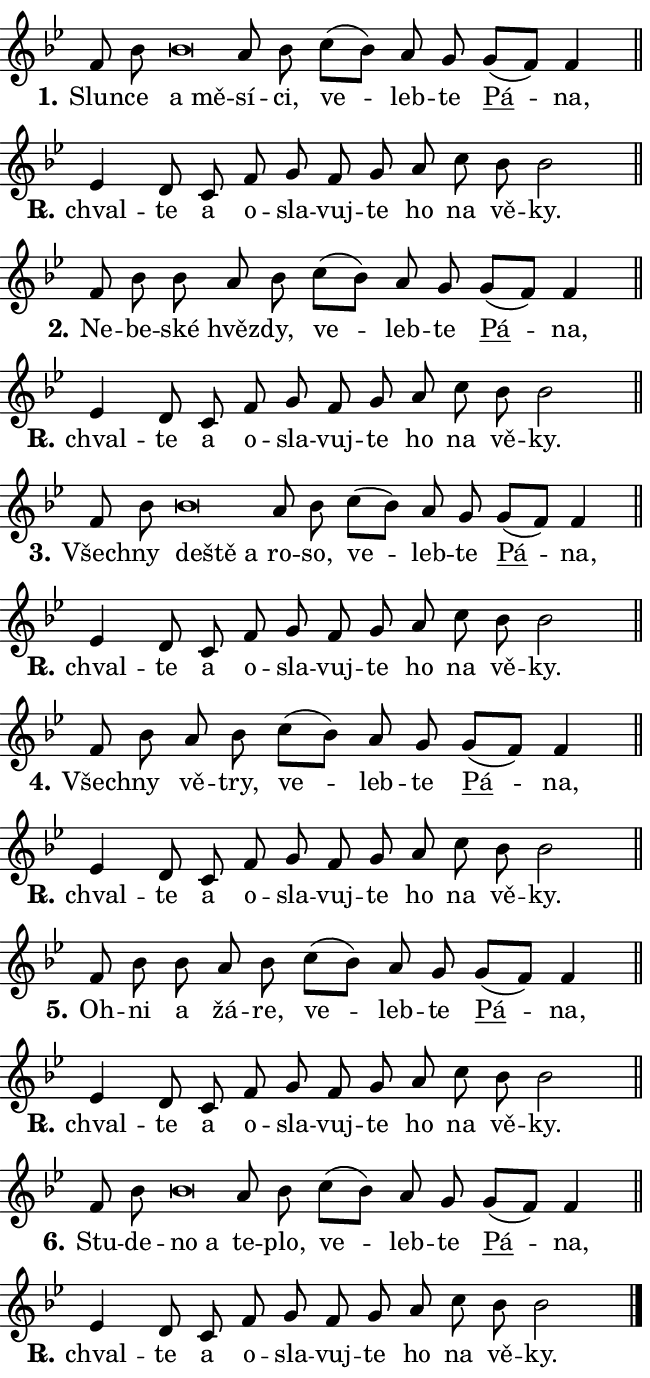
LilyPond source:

\version "2.24.0"
\header { tagline = "" }
\paper {
  indent = 0\cm
  top-margin = 0\cm
  right-margin = 0.13\cm % to fit lyric hyphens
  bottom-margin = 0\cm
  left-margin = 0\cm
  paper-width = 11\cm
  page-breaking = #ly:one-page-breaking
  system-system-spacing.basic-distance = #11
  score-system-spacing.basic-distance = #11
  ragged-last = ##f
}


%% Author: Thomas Morley
%% https://lists.gnu.org/archive/html/lilypond-user/2020-05/msg00002.html
#(define (line-position grob)
"Returns position of @var[grob} in current system:
   @code{'start}, if at first time-step
   @code{'end}, if at last time-step
   @code{'middle} otherwise
"
  (let* ((col (ly:item-get-column grob))
         (ln (ly:grob-object col 'left-neighbor))
         (rn (ly:grob-object col 'right-neighbor))
         (col-to-check-left (if (ly:grob? ln) ln col))
         (col-to-check-right (if (ly:grob? rn) rn col))
         (break-dir-left
           (and
             (ly:grob-property col-to-check-left 'non-musical #f)
             (ly:item-break-dir col-to-check-left)))
         (break-dir-right
           (and
             (ly:grob-property col-to-check-right 'non-musical #f)
             (ly:item-break-dir col-to-check-right))))
        (cond ((eqv? 1 break-dir-left) 'start)
              ((eqv? -1 break-dir-right) 'end)
              (else 'middle))))

#(define (tranparent-at-line-position vctor)
  (lambda (grob)
  "Relying on @code{line-position} select the relevant enry from @var{vctor}.
Used to determine transparency,"
    (case (line-position grob)
      ((end) (not (vector-ref vctor 0)))
      ((middle) (not (vector-ref vctor 1)))
      ((start) (not (vector-ref vctor 2))))))

noteHeadBreakVisibility =
#(define-music-function (break-visibility)(vector?)
"Makes @code{NoteHead}s transparent relying on @var{break-visibility}"
#{
  \override NoteHead.transparent =
    #(tranparent-at-line-position break-visibility)
#})

#(define delete-ledgers-for-transparent-note-heads
  (lambda (grob)
    "Reads whether a @code{NoteHead} is transparent.
If so this @code{NoteHead} is removed from @code{'note-heads} from
@var{grob}, which is supposed to be @code{LedgerLineSpanner}.
As a result ledgers are not printed for this @code{NoteHead}"
    (let* ((nhds-array (ly:grob-object grob 'note-heads))
           (nhds-list
             (if (ly:grob-array? nhds-array)
                 (ly:grob-array->list nhds-array)
                 '()))
           ;; Relies on the transparent-property being done before
           ;; Staff.LedgerLineSpanner.after-line-breaking is executed.
           ;; This is fragile ...
           (to-keep
             (remove
               (lambda (nhd)
                 (ly:grob-property nhd 'transparent #f))
               nhds-list)))
      ;; TODO find a better method to iterate over grob-arrays, similiar
      ;; to filter/remove etc for lists
      ;; For now rebuilt from scratch
      (set! (ly:grob-object grob 'note-heads)  '())
      (for-each
        (lambda (nhd)
          (ly:pointer-group-interface::add-grob grob 'note-heads nhd))
        to-keep))))

squashNotes = {
  \override NoteHead.X-extent = #'(-0.2 . 0.2)
  \override NoteHead.Y-extent = #'(-0.75 . 0)
  \override NoteHead.stencil =
    #(lambda (grob)
       (let ((pos (ly:grob-property grob 'staff-position)))
         (begin
           (if (< pos -7) (display "ERROR: Lower brevis then expected\n") (display ""))
           (if (<= pos -6) ly:text-interface::print ly:note-head::print))))
}
unSquashNotes = {
  \revert NoteHead.X-extent
  \revert NoteHead.Y-extent
  \revert NoteHead.stencil
}

hideNotes = \noteHeadBreakVisibility #begin-of-line-visible
unHideNotes = \noteHeadBreakVisibility #all-visible

% work-around for resetting accidentals
% https://lilypond.org/doc/v2.23/Documentation/notation/displaying-rhythms#unmetered-music
cadenzaMeasure = {
  \cadenzaOff
  \partial 1024 s1024
  \cadenzaOn
}

#(define-markup-command (accent layout props text) (markup?)
  "Underline accented syllable"
  (interpret-markup layout props
    #{\markup \override #'(offset . 4.3) \underline { #text }#}))

responsum = \markup \concat {
  "R" \hspace #-1.05 \path #0.1 #'((moveto 0 0.07) (lineto 0.9 0.8)) \hspace #0.05 "."
}

spaceSize = #0.6828661417322834 % exact space size for TeX Gyre Schola

\layout {
  \context {
    \Staff
    \remove "Time_signature_engraver"
    \override LedgerLineSpanner.after-line-breaking = #delete-ledgers-for-transparent-note-heads
  }
  \context {
    \Lyrics {
      \override LyricSpace.minimum-distance = \spaceSize
      \override LyricText.font-name = #"TeX Gyre Schola"
      \override LyricText.font-size = 1
      \override StanzaNumber.font-name = #"TeX Gyre Schola Bold"
      \override StanzaNumber.font-size = 1
    }
  }
  \context {
    \Score 
    \override NoteHead.text =
      #(lambda (grob) 
        (let ((pos (ly:grob-property grob 'staff-position)))
          #{\markup {
            \combine
              \halign #-0.55 \raise #(if (= pos -6) 0 0.5) \override #'(thickness . 2) \draw-line #'(3.2 . 0)
              \musicglyph "noteheads.sM1"
          }#}))
  }
}

% magnetic-lyrics.ily
%
%   written by
%     Jean Abou Samra <jean@abou-samra.fr>
%     Werner Lemberg <wl@gnu.org>
%
%   adapted by
%     Jiri Hon <jiri.hon@gmail.com>
%
% Version 2022-Apr-15

% https://www.mail-archive.com/lilypond-user@gnu.org/msg149350.html

#(define (Left_hyphen_pointer_engraver context)
   "Collect syllable-hyphen-syllable occurrences in lyrics and store
them in properties.  This engraver only looks to the left.  For
example, if the lyrics input is @code{foo -- bar}, it does the
following.

@itemize @bullet
@item
Set the @code{text} property of the @code{LyricHyphen} grob between
@q{foo} and @q{bar} to @code{foo}.

@item
Set the @code{left-hyphen} property of the @code{LyricText} grob with
text @q{foo} to the @code{LyricHyphen} grob between @q{foo} and
@q{bar}.
@end itemize

Use this auxiliary engraver in combination with the
@code{lyric-@/text::@/apply-@/magnetic-@/offset!} hook."
   (let ((hyphen #f)
         (text #f))
     (make-engraver
      (acknowledgers
       ((lyric-syllable-interface engraver grob source-engraver)
        (set! text grob)))
      (end-acknowledgers
       ((lyric-hyphen-interface engraver grob source-engraver)
        ;(when (not (grob::has-interface grob 'lyric-space-interface))
          (set! hyphen grob)));)
      ((stop-translation-timestep engraver)
       (when (and text hyphen)
         (ly:grob-set-object! text 'left-hyphen hyphen))
       (set! text #f)
       (set! hyphen #f)))))

#(define (lyric-text::apply-magnetic-offset! grob)
   "If the space between two syllables is less than the value in
property @code{LyricText@/.details@/.squash-threshold}, move the right
syllable to the left so that it gets concatenated with the left
syllable.

Use this function as a hook for
@code{LyricText@/.after-@/line-@/breaking} if the
@code{Left_@/hyphen_@/pointer_@/engraver} is active."
   (let ((hyphen (ly:grob-object grob 'left-hyphen #f)))
     (when hyphen
       (let ((left-text (ly:spanner-bound hyphen LEFT)))
         (when (grob::has-interface left-text 'lyric-syllable-interface)
           (let* ((common (ly:grob-common-refpoint grob left-text X))
                  (this-x-ext (ly:grob-extent grob common X))
                  (left-x-ext
                   (begin
                     ;; Trigger magnetism for left-text.
                     (ly:grob-property left-text 'after-line-breaking)
                     (ly:grob-extent left-text common X)))
                  ;; `delta` is the gap width between two syllables.
                  (delta (- (interval-start this-x-ext)
                            (interval-end left-x-ext)))
                  (details (ly:grob-property grob 'details))
                  (threshold (assoc-get 'squash-threshold details 0.2)))
             (when (< delta threshold)
               (let* (;; We have to manipulate the input text so that
                      ;; ligatures crossing syllable boundaries are not
                      ;; disabled.  For languages based on the Latin
                      ;; script this is essentially a beautification.
                      ;; However, for non-Western scripts it can be a
                      ;; necessity.
                      (lt (ly:grob-property left-text 'text))
                      (rt (ly:grob-property grob 'text))
                      (is-space (grob::has-interface hyphen 'lyric-space-interface))
                      (space (if is-space " " ""))
                      (extra-delta (if is-space spaceSize 0))
                      ;; Append new syllable.
                      (ltrt-space (if (and (string? lt) (string? rt))
                                (string-append lt space rt)
                                (make-concat-markup (list lt space rt))))
                      ;; Right-align `ltrt` to the right side.
                      (ltrt-space-markup (grob-interpret-markup
                               grob
                               (make-translate-markup
                                (cons (interval-length this-x-ext) 0)
                                (make-right-align-markup ltrt-space)))))
                 (begin
                   ;; Don't print `left-text`.
                   (ly:grob-set-property! left-text 'stencil #f)
                   ;; Set text and stencil (which holds all collected
                   ;; syllables so far) and shift it to the left.
                   (ly:grob-set-property! grob 'text ltrt-space)
                   (ly:grob-set-property! grob 'stencil ltrt-space-markup)
                   (ly:grob-translate-axis! grob (- (- delta extra-delta)) X))))))))))


#(define (lyric-hyphen::displace-bounds-first grob)
   ;; Make very sure this callback isn't triggered too early.
   (let ((left (ly:spanner-bound grob LEFT))
         (right (ly:spanner-bound grob RIGHT)))
     (ly:grob-property left 'after-line-breaking)
     (ly:grob-property right 'after-line-breaking)
     (ly:lyric-hyphen::print grob)))

squashThreshold = #0.4

\layout {
  \context {
    \Lyrics
    \consists #Left_hyphen_pointer_engraver
    \override LyricText.after-line-breaking =
      #lyric-text::apply-magnetic-offset!
    \override LyricHyphen.stencil = #lyric-hyphen::displace-bounds-first
    \override LyricText.details.squash-threshold = \squashThreshold
    \override LyricHyphen.minimum-distance = 0
    \override LyricHyphen.minimum-length = \squashThreshold
  }
}

squashText = \override LyricText.details.squash-threshold = 9999
unSquashText = \override LyricText.details.squash-threshold = \squashThreshold

leftText = \override LyricText.self-alignment-X = #LEFT
unLeftText = \revert LyricText.self-alignment-X

starOffset = #(lambda (grob) 
                (let ((x_offset (ly:self-alignment-interface::aligned-on-x-parent grob)))
                  (if (= x_offset 0) 0 (+ x_offset 1.2))))

star = #(define-music-function (syllable)(string?)
"Append star separator at the end of a syllable"
#{
  \once \override LyricText.X-offset = #starOffset
  \lyricmode { \markup {
    #syllable
    \override #'((font-name . "TeX Gyre Schola Bold")) \hspace #0.2 \lower #0.65 \larger "*"
  } }
#})

starAccent = #(define-music-function (syllable)(string?)
"Append star separator at the end of a syllable and make accent"
#{
  \once \override LyricText.X-offset = #starOffset
  \lyricmode { \markup {
    \accent #syllable
    \override #'((font-name . "TeX Gyre Schola Bold")) \hspace #0.2 \lower #0.65 \larger "*"
  } }
#})

breath = #(define-music-function (syllable)(string?)
"Append breathing indicator at the end of a syllable"
#{
  \lyricmode { \markup { #syllable "+" } }
#})

optionalBreath = #(define-music-function (syllable)(string?)
"Append optional breathing indicator at the end of a syllable"
#{
  \lyricmode { \markup { #syllable "(+)" } }
#})


\score {
    <<
        \new Voice = "melody" { \cadenzaOn \key bes \major \relative { f'8 bes \bar "" \squashNotes bes\breve*1/16 \hideNotes \breve*1/16 \bar "" \unHideNotes \unSquashNotes a8 bes \bar "" c[( bes)] \bar "" a g \bar "" \bar "" g[( f)] f4 \cadenzaMeasure \bar "||" \break } }
        \new Lyrics \lyricsto "melody" { \lyricmode { \set stanza = "1."
Slun -- ce \leftText a \squashText mě -- \unLeftText \unSquashText sí -- ci, ve -- leb -- te \markup \accent Pá -- na, } }
    >>
    \layout {}
}

\score {
    <<
        \new Voice = "melody" { \cadenzaOn \key bes \major \relative { es'4 d8 c \bar "" f g f \bar "" g a \bar "" c bes bes2 \cadenzaMeasure \bar "||" \break } }
        \new Lyrics \lyricsto "melody" { \lyricmode { \set stanza = \responsum
chval -- te a o -- sla -- vuj -- te ho na vě -- ky. } }
    >>
    \layout {}
}

\score {
    <<
        \new Voice = "melody" { \cadenzaOn \key bes \major \relative { f'8 bes \bar "" bes a8 bes \bar "" c[( bes)] \bar "" a g \bar "" \bar "" g[( f)] f4 \cadenzaMeasure \bar "||" \break } }
        \new Lyrics \lyricsto "melody" { \lyricmode { \set stanza = "2."
Ne -- be -- ské hvěz -- dy, ve -- leb -- te \markup \accent Pá -- na, } }
    >>
    \layout {}
}

\score {
    <<
        \new Voice = "melody" { \cadenzaOn \key bes \major \relative { es'4 d8 c \bar "" f g f \bar "" g a \bar "" c bes bes2 \cadenzaMeasure \bar "||" \break } }
        \new Lyrics \lyricsto "melody" { \lyricmode { \set stanza = \responsum
chval -- te a o -- sla -- vuj -- te ho na vě -- ky. } }
    >>
    \layout {}
}

\score {
    <<
        \new Voice = "melody" { \cadenzaOn \key bes \major \relative { f'8 bes \bar "" \squashNotes bes\breve*1/16 \hideNotes \breve*1/16 \breve*1/16 \bar "" \unHideNotes \unSquashNotes a8 bes \bar "" c[( bes)] \bar "" a g \bar "" \bar "" g[( f)] f4 \cadenzaMeasure \bar "||" \break } }
        \new Lyrics \lyricsto "melody" { \lyricmode { \set stanza = "3."
Všech -- ny \leftText de -- \squashText ště a \unLeftText \unSquashText ro -- so, ve -- leb -- te \markup \accent Pá -- na, } }
    >>
    \layout {}
}

\score {
    <<
        \new Voice = "melody" { \cadenzaOn \key bes \major \relative { es'4 d8 c \bar "" f g f \bar "" g a \bar "" c bes bes2 \cadenzaMeasure \bar "||" \break } }
        \new Lyrics \lyricsto "melody" { \lyricmode { \set stanza = \responsum
chval -- te a o -- sla -- vuj -- te ho na vě -- ky. } }
    >>
    \layout {}
}

\score {
    <<
        \new Voice = "melody" { \cadenzaOn \key bes \major \relative { f'8 bes8 a8 bes \bar "" c[( bes)] \bar "" a g \bar "" \bar "" g[( f)] f4 \cadenzaMeasure \bar "||" \break } }
        \new Lyrics \lyricsto "melody" { \lyricmode { \set stanza = "4."
Všech -- ny vě -- try, ve -- leb -- te \markup \accent Pá -- na, } }
    >>
    \layout {}
}

\score {
    <<
        \new Voice = "melody" { \cadenzaOn \key bes \major \relative { es'4 d8 c \bar "" f g f \bar "" g a \bar "" c bes bes2 \cadenzaMeasure \bar "||" \break } }
        \new Lyrics \lyricsto "melody" { \lyricmode { \set stanza = \responsum
chval -- te a o -- sla -- vuj -- te ho na vě -- ky. } }
    >>
    \layout {}
}

\score {
    <<
        \new Voice = "melody" { \cadenzaOn \key bes \major \relative { f'8 bes \bar "" bes a8 bes \bar "" c[( bes)] \bar "" a g \bar "" \bar "" g[( f)] f4 \cadenzaMeasure \bar "||" \break } }
        \new Lyrics \lyricsto "melody" { \lyricmode { \set stanza = "5."
Oh -- ni a žá -- re, ve -- leb -- te \markup \accent Pá -- na, } }
    >>
    \layout {}
}

\score {
    <<
        \new Voice = "melody" { \cadenzaOn \key bes \major \relative { es'4 d8 c \bar "" f g f \bar "" g a \bar "" c bes bes2 \cadenzaMeasure \bar "||" \break } }
        \new Lyrics \lyricsto "melody" { \lyricmode { \set stanza = \responsum
chval -- te a o -- sla -- vuj -- te ho na vě -- ky. } }
    >>
    \layout {}
}

\score {
    <<
        \new Voice = "melody" { \cadenzaOn \key bes \major \relative { f'8 bes \bar "" \squashNotes bes\breve*1/16 \hideNotes \breve*1/16 \bar "" \unHideNotes \unSquashNotes a8 bes \bar "" c[( bes)] \bar "" a g \bar "" \bar "" g[( f)] f4 \cadenzaMeasure \bar "||" \break } }
        \new Lyrics \lyricsto "melody" { \lyricmode { \set stanza = "6."
Stu -- de -- \leftText no \squashText a \unLeftText \unSquashText te -- plo, ve -- leb -- te \markup \accent Pá -- na, } }
    >>
    \layout {}
}

\score {
    <<
        \new Voice = "melody" { \cadenzaOn \key bes \major \relative { es'4 d8 c \bar "" f g f \bar "" g a \bar "" c bes bes2 \cadenzaMeasure \bar "||" \break } \bar "|." }
        \new Lyrics \lyricsto "melody" { \lyricmode { \set stanza = \responsum
chval -- te a o -- sla -- vuj -- te ho na vě -- ky. } }
    >>
    \layout {}
}
